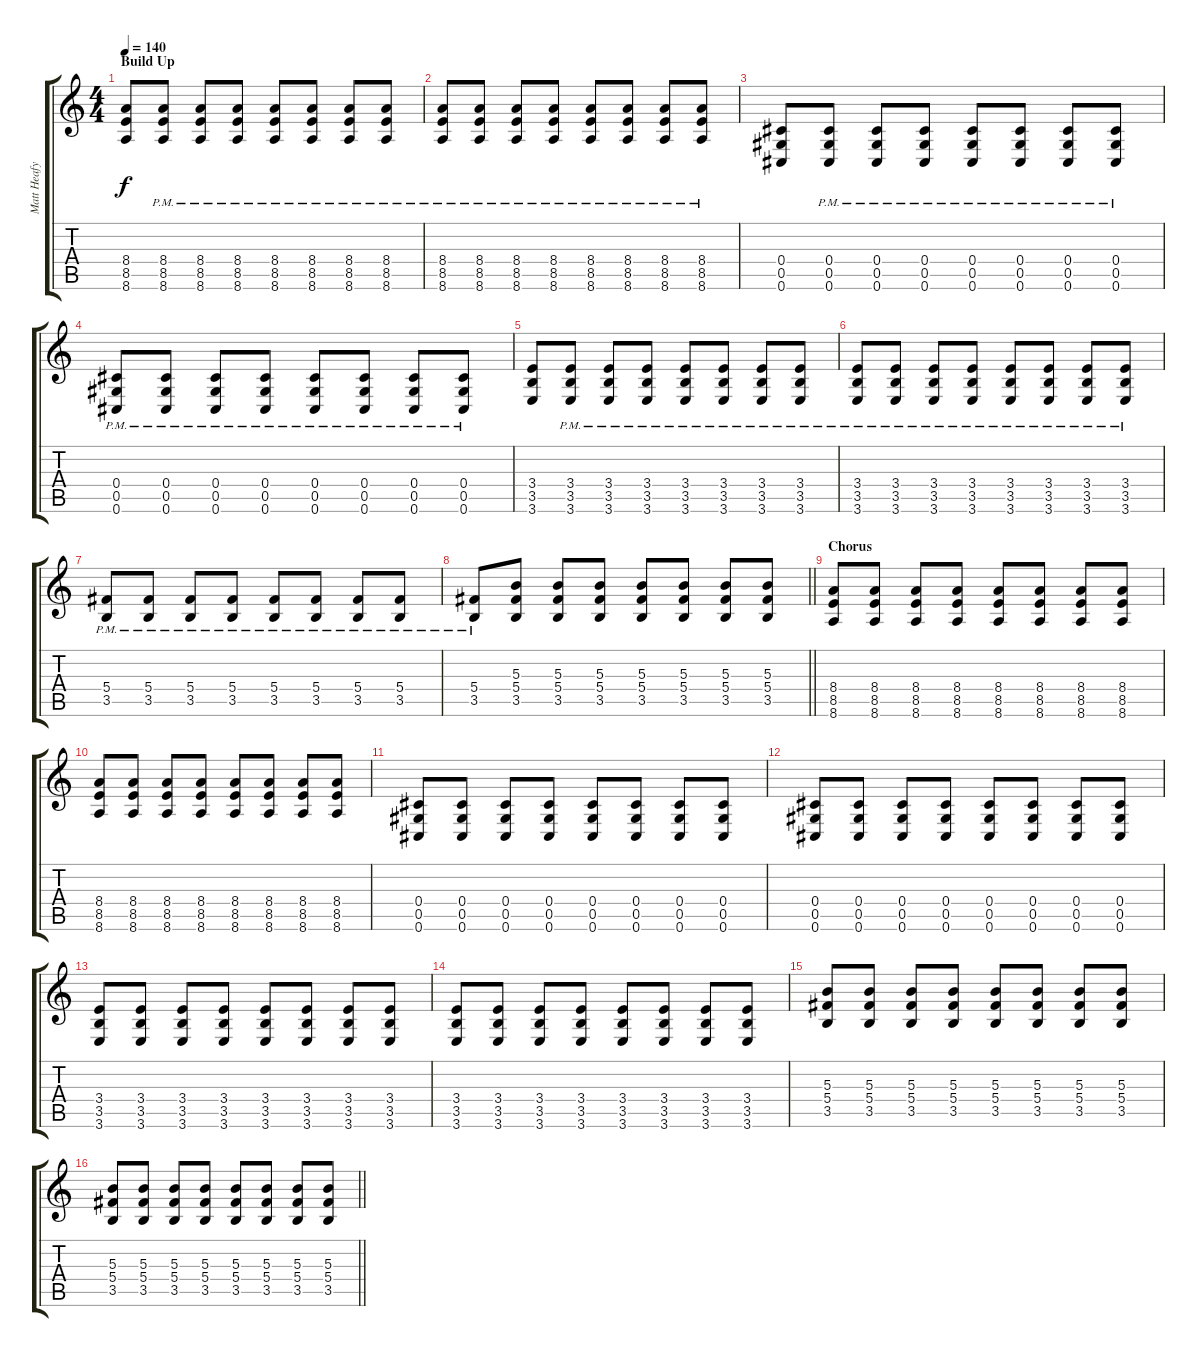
\track ("Matt Heafy" "Matt Heafy") {instrument distortionguitar}
\staff {score tabs}
\tuning (Eb4 Bb3 Gb3 Db3 Ab2 Db2) {hide}
\ts (4 4)
\section ("" "Build Up")
\tempo 140
\clef g2
\ks c
(8.4 8.5 8.6).8{dy f} (8.4 8.5 8.6{pm}).8 (8.4 8.5 8.6{pm}).8 (8.4 8.5 8.6{pm}).8 (8.4 8.5 8.6{pm}).8 (8.4 8.5 8.6{pm}).8 (8.4 8.5 8.6{pm}).8 (8.4 8.5 8.6{pm}).8 |
(8.4 8.5 8.6{pm}).8 (8.4 8.5 8.6{pm}).8 (8.4 8.5 8.6{pm}).8 (8.4 8.5 8.6{pm}).8 (8.4 8.5 8.6{pm}).8 (8.4 8.5 8.6{pm}).8 (8.4 8.5 8.6{pm}).8 (8.4 8.5 8.6{pm}).8 |
(0.4 0.5 0.6).8 (0.4 0.5{pm} 0.6{pm}).8 (0.4 0.5{pm} 0.6{pm}).8 (0.4 0.5{pm} 0.6{pm}).8 (0.4 0.5{pm} 0.6{pm}).8 (0.4 0.5{pm} 0.6{pm}).8 (0.4 0.5{pm} 0.6{pm}).8 (0.4 0.5{pm} 0.6{pm}).8 |
(0.4 0.5{pm} 0.6{pm}).8 (0.4 0.5{pm} 0.6{pm}).8 (0.4 0.5 0.6{pm}).8 (0.4 0.5{pm} 0.6{pm}).8 (0.4 0.5 0.6{pm}).8 (0.4 0.5 0.6{pm}).8 (0.4 0.5{pm} 0.6{pm}).8 (0.4 0.5{pm} 0.6{pm}).8 |
(3.4 3.5 3.6).8 (3.4{pm} 3.5{pm} 3.6{pm}).8 (3.4{pm} 3.5{pm} 3.6{pm}).8 (3.4{pm} 3.5{pm} 3.6{pm}).8 (3.4{pm} 3.5{pm} 3.6{pm}).8 (3.4{pm} 3.5{pm} 3.6{pm}).8 (3.4{pm} 3.5{pm} 3.6{pm}).8 (3.4{pm} 3.5{pm} 3.6{pm}).8 |
(3.4{pm} 3.5{pm} 3.6{pm}).8 (3.4{pm} 3.5{pm} 3.6{pm}).8 (3.4{pm} 3.5{pm} 3.6{pm}).8 (3.4{pm} 3.5{pm} 3.6{pm}).8 (3.4{pm} 3.5{pm} 3.6{pm}).8 (3.4{pm} 3.5{pm} 3.6{pm}).8 (3.4{pm} 3.5{pm} 3.6{pm}).8 (3.4{pm} 3.5{pm} 3.6{pm}).8 |
(5.4{pm} 3.5{pm}).8 (5.4{pm} 3.5{pm}).8 (5.4{pm} 3.5{pm}).8 (5.4{pm} 3.5{pm}).8 (5.4{pm} 3.5{pm}).8 (5.4{pm} 3.5{pm}).8 (5.4{pm} 3.5{pm}).8 (5.4{pm} 3.5{pm}).8 |
\barLineRight lightlight
(5.4{pm} 3.5{pm}).8 (5.3 5.4 3.5).8 (5.3 5.4 3.5).8 (5.3 5.4 3.5).8 (5.3 5.4 3.5).8 (5.3 5.4 3.5).8 (5.3 5.4 3.5).8 (5.3 5.4 3.5).8 |
\section ("" "Chorus")
(8.4 8.5 8.6).8 (8.4 8.5 8.6).8 (8.4 8.5 8.6).8 (8.4 8.5 8.6).8 (8.4 8.5 8.6).8 (8.4 8.5 8.6).8 (8.4 8.5 8.6).8 (8.4 8.5 8.6).8 |
(8.4 8.5 8.6).8 (8.4 8.5 8.6).8 (8.4 8.5 8.6).8 (8.4 8.5 8.6).8 (8.4 8.5 8.6).8 (8.4 8.5 8.6).8 (8.4 8.5 8.6).8 (8.4 8.5 8.6).8 |
(0.4 0.5 0.6).8 (0.4 0.5 0.6).8 (0.4 0.5 0.6).8 (0.4 0.5 0.6).8 (0.4 0.5 0.6).8 (0.4 0.5 0.6).8 (0.4 0.5 0.6).8 (0.4 0.5 0.6).8 |
(0.4 0.5 0.6).8 (0.4 0.5 0.6).8 (0.4 0.5 0.6).8 (0.4 0.5 0.6).8 (0.4 0.5 0.6).8 (0.4 0.5 0.6).8 (0.4 0.5 0.6).8 (0.4 0.5 0.6).8 |
(3.4 3.5 3.6).8 (3.4 3.5 3.6).8 (3.4 3.5 3.6).8 (3.4 3.5 3.6).8 (3.4 3.5 3.6).8 (3.4 3.5 3.6).8 (3.4 3.5 3.6).8 (3.4 3.5 3.6).8 |
(3.4 3.5 3.6).8 (3.4 3.5 3.6).8 (3.4 3.5 3.6).8 (3.4 3.5 3.6).8 (3.4 3.5 3.6).8 (3.4 3.5 3.6).8 (3.4 3.5 3.6).8 (3.4 3.5 3.6).8 |
(5.3 5.4 3.5).8 (5.3 5.4 3.5).8 (5.3 5.4 3.5).8 (5.3 5.4 3.5).8 (5.3 5.4 3.5).8 (5.3 5.4 3.5).8 (5.3 5.4 3.5).8 (5.3 5.4 3.5).8 |
\barLineRight lightlight
(5.3 5.4 3.5).8 (5.3 5.4 3.5).8 (5.3 5.4 3.5).8 (5.3 5.4 3.5).8 (5.3 5.4 3.5).8 (5.3 5.4 3.5).8 (5.3 5.4 3.5).8 (5.3 5.4 3.5).8
